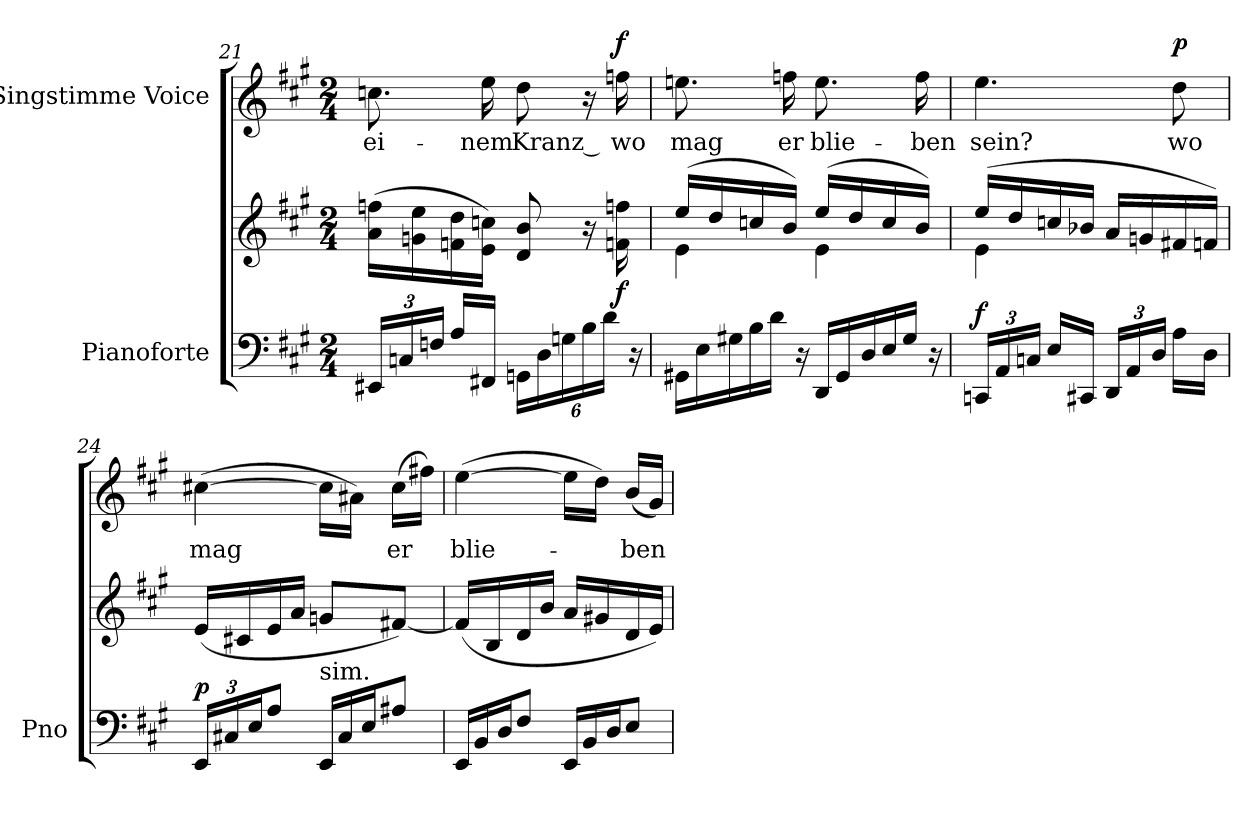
**kern	**kern	**dynam	**kern	**text	**dynam
*part2	*part2	*part2	*part1	*part1	*part1
*staff3	*staff2	*staff2/3	*staff1	*staff1	*staff1
*I"Pianoforte	*	*	*I"Singstimme Voice	*	*
*I'Pno	*	*	*	*	*
*clefF4	*clefG2	*	*clefG2	*	*
*k[f#c#g#]	*k[f#c#g#]	*	*k[f#c#g#]	*	*
*M2/4	*M2/4	*	*M2/4	*	*
=21	=21	=21	=21	=21	=21
!	!	!	!	!LO:LY:b	!
24EE#X/LL	(>16a\ 16ffn\LL	.	8.ccn\	ei-	.
24Cn/	.	.	.	.	.
.	16gn\ 16ee\	.	.	.	.
24Fn/JJ	.	.	.	.	.
16A/LL	16fn\ 16dd\	.	.	.	.
!	!	!	!	!LO:LY:b	!
16FF#X/JJ	16e\ 16ccn\JJ)	.	16ee\	-nem	.
*Xbrackettup	*	*	*	*	*
!	!	!	!	!LO:LY:b	!
24GGn\LL	8d/ 8b/	.	8dd\	Kranz _	.
24D\	.	.	.	.	.
24Gn\	.	.	.	.	.
24B\	16r	.	16r	.	.
24d\JJ	.	.	.	.	.
!	!	!LO:DY:b	!	!LO:LY:b	!LO:DY:a
.	16fn\ 16ffn\	f	16ffn\	wo	f
24r	.	.	.	.	.
=22	=22	=22	=22	=22	=22
*Xtuplet	*	*	*	*	*
*	*^	*	*	*	*
!	!	!	!	!	!LO:LY:b	!
24GG#X\LL	(>16ee/LL	4e\	.	8.een\	mag	.
24E\	.	.	.	.	.	.
.	16dd/	.	.	.	.	.
24G#X\	.	.	.	.	.	.
24B\	16ccn/	.	.	.	.	.
24d\JJ	.	.	.	.	.	.
!	!	!	!	!	!LO:LY:b	!
.	16b/JJ)	.	.	16ffn\	er	.
24r	.	.	.	.	.	.
!	!	!	!	!	!LO:LY:b	!
24DD/LL	(>16ee/LL	4e\	.	8.ee\	blie-	.
24GG#/	.	.	.	.	.	.
.	16dd/	.	.	.	.	.
24D/	.	.	.	.	.	.
24E/	16cc/	.	.	.	.	.
24G#/JJ	.	.	.	.	.	.
!	!	!	!	!	!LO:LY:b	!
.	16b/JJ)	.	.	16ff\	-ben	.
24r	.	.	.	.	.	.
!!LO:LB:g=z
=23	=23	=23	=23	=23	=23	=23
*tuplet	*	*	*	*	*	*
!	!	!	!LO:DY:a=2	!	!LO:LY:b	!
24CCn/LL	(>16ee/LL	4e\	f	4.ee\	sein?	.
24AA/	.	.	.	.	.	.
.	16dd/	.	.	.	.	.
24Cn/JJ	.	.	.	.	.	.
16E/LL	16ccn/	.	.	.	.	.
16CC#X/JJ	16b-X/JJ	.	.	.	.	.
24DD/LL	16a/LL	4ryy	.	.	.	.
24AA/	.	.	.	.	.	.
.	16gn/	.	.	.	.	.
24D/JJ	.	.	.	.	.	.
!	!	!	!	!	!LO:LY:b	!LO:DY:a
16A\LL	16f#X/	.	.	8dd\	wo	p
16D\JJ	16fn/JJ)	.	.	.	.	.
*	*v	*v	*	*	*	*
=24	=24	=24	=24	=24	=24
!	!	!LO:DY:a=2	!	!LO:LY:b	!
24EE/LL	(<16e/LL	p	(>[4cc#X\	mag	.
24C#X/	.	.	.	.	.
.	16c#X/	.	.	.	.
24E/J	.	.	.	.	.
8A/J	16e/	.	.	.	.
.	16a/JJ	.	.	.	.
*Xtuplet	*	*	*	*	*
!LO:TX:a:t=sim.	!	!	!	!	!
24EE/LL	8gn/L	.	16cc#\LL]	.	.
24C#/	.	.	.	.	.
.	.	.	16a#X\JJ)	.	.
24E/J	.	.	.	.	.
!	!	!	!	!LO:LY:b	!
8A#X/J	[8f#X/J)	.	(>16cc#\LL	er	.
.	.	.	16ff#X\JJ)	.	.
=25	=25	=25	=25	=25	=25
!	!	!	!	!LO:LY:b	!
24EE/LL	(<16f#/LL]	.	(>[4ee\	blie-	.
24BB/	.	.	.	.	.
.	16B/	.	.	.	.
24D/J	.	.	.	.	.
8F#/J	16d/	.	.	.	.
.	16b/JJ	.	.	.	.
24EE/LL	16a/LL	.	16ee\LL]	.	.
24BB/	.	.	.	.	.
.	16g#X/	.	16dd\JJ)	.	.
24D/J	.	.	.	.	.
!	!	!	!	!LO:LY:b	!
8E/J	16d/	.	(<16b/LL	-ben	.
.	16e/JJ)	.	16g#/JJ)	.	.
=	=	=	=	=	=
*-	*-	*-	*-	*-	*-
